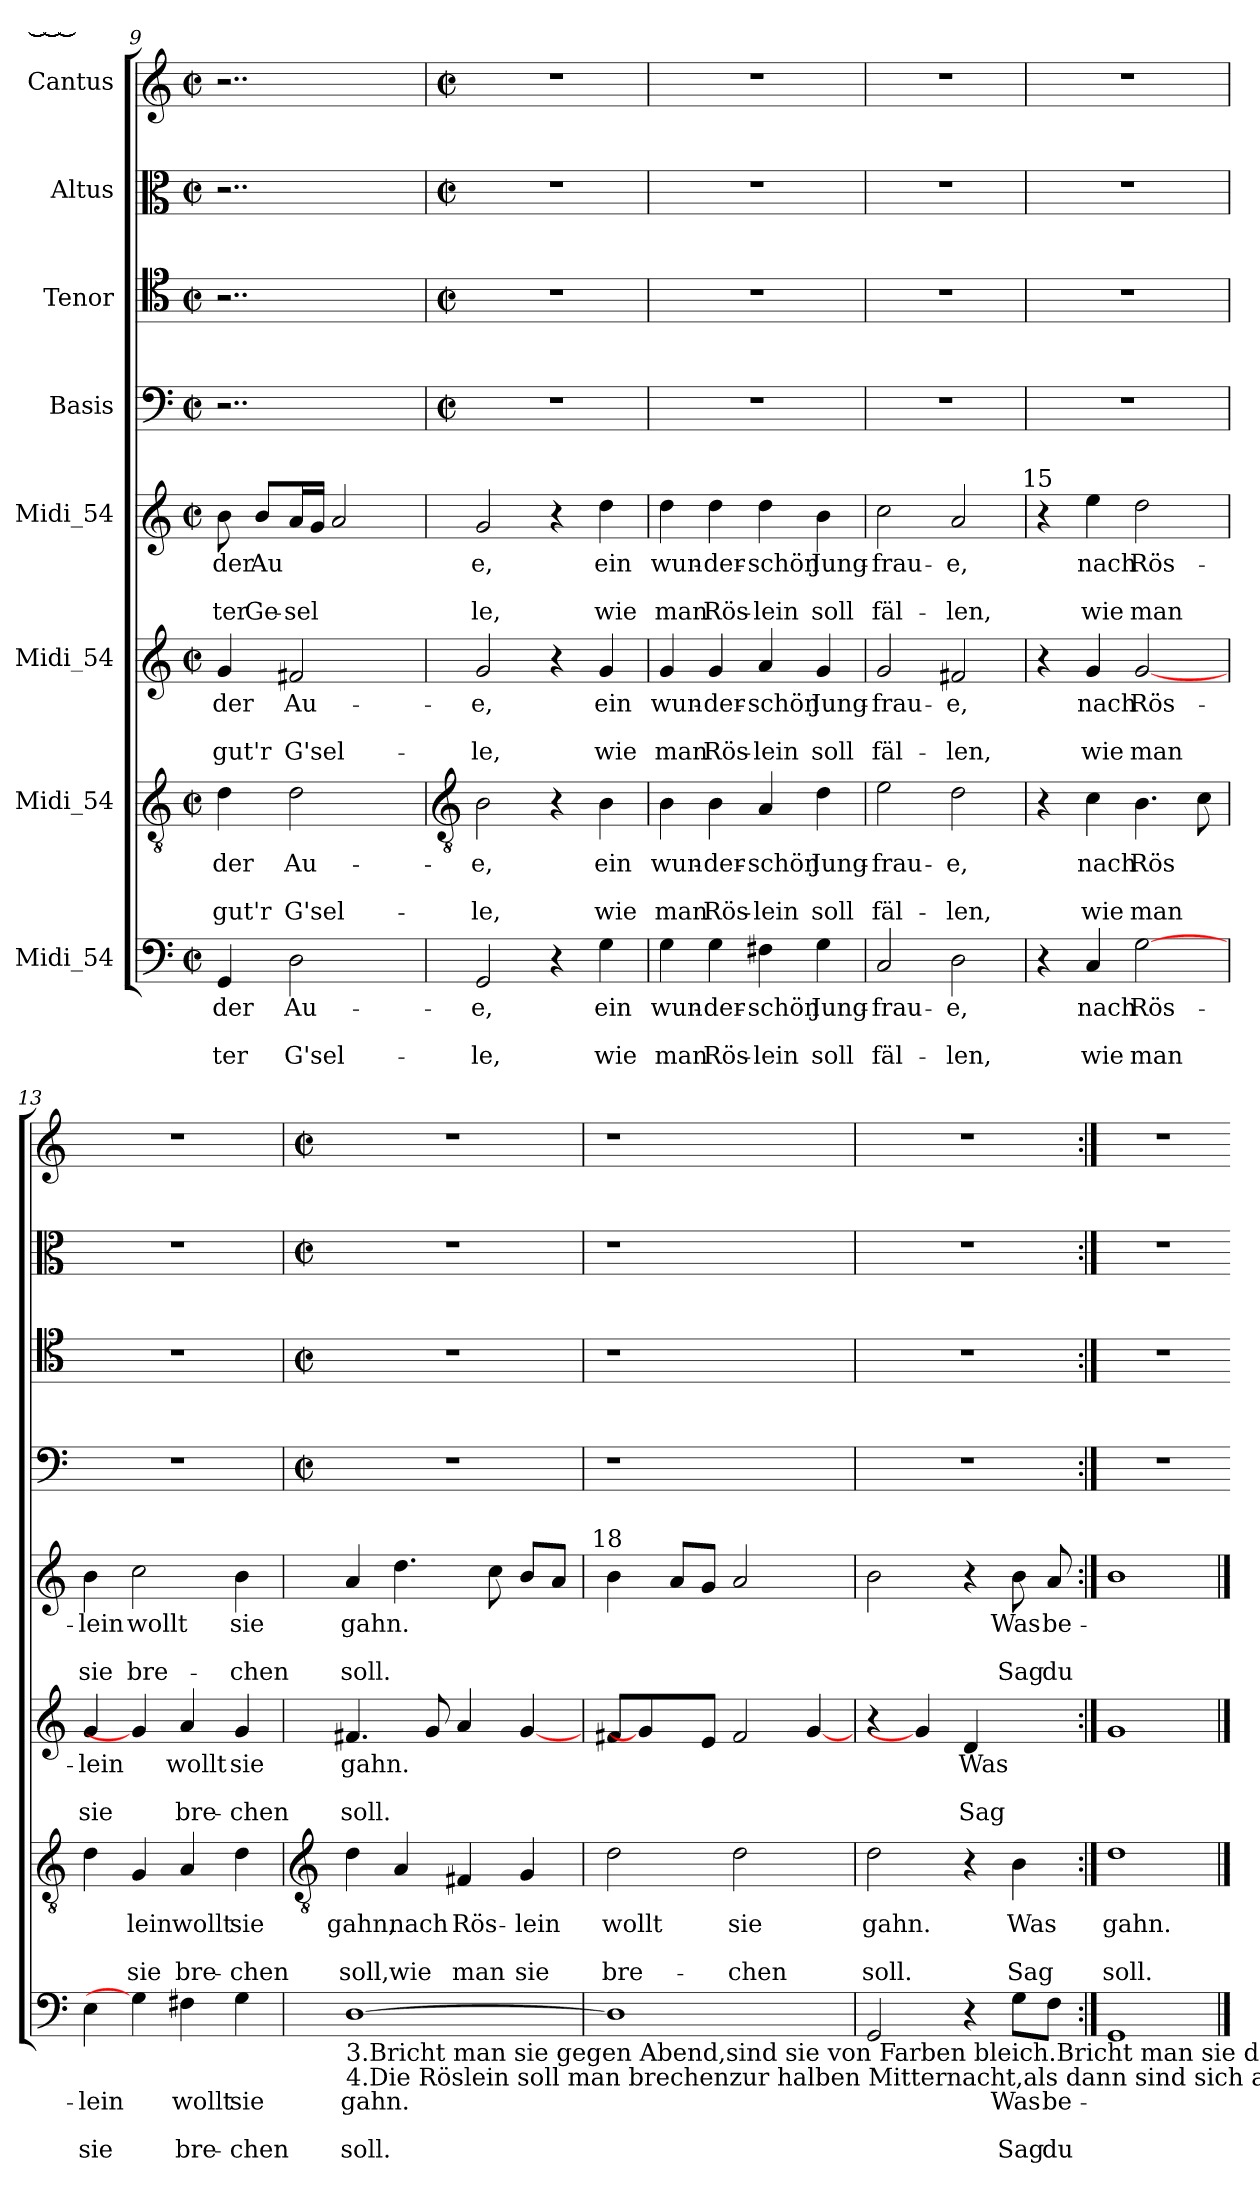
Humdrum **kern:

**kern	**text	**text	**text	**kern	**text	**text	**text	**kern	**text	**text	**text	**kern	**text	**text	**text	**kern	**kern	**kern	**kern
*part8	*part8	*part8	*part8	*part7	*part7	*part7	*part7	*part6	*part6	*part6	*part6	*part5	*part5	*part5	*part5	*part4	*part3	*part2	*part1
*staff8	*staff8	*staff8	*staff8	*staff7	*staff7	*staff7	*staff7	*staff6	*staff6	*staff6	*staff6	*staff5	*staff5	*staff5	*staff5	*staff4	*staff3	*staff2	*staff1
*I"Midi_54	*	*	*	*I"Midi_54	*	*	*	*I"Midi_54	*	*	*	*I"Midi_54	*	*	*	*I"Basis	*I"Tenor	*I"Altus	*I"Cantus
*clefF4	*	*	*	*clefGv2	*	*	*	*clefG2	*	*	*	*clefG2	*	*	*	*clefF4	*clefC4	*clefC3	*clefG2
*k[]	*	*	*	*k[]	*	*	*	*k[]	*	*	*	*k[]	*	*	*	*k[]	*k[]	*k[]	*k[]
*C:	*	*	*	*C:	*	*	*	*C:	*	*	*	*C:	*	*	*	*C:	*C:	*C:	*C:
*M2/2	*	*	*	*M2/2	*	*	*	*M2/2	*	*	*	*M2/2	*	*	*	*M2/2	*M2/2	*M2/2	*M2/2
*met(c|)	*	*	*	*met(c|)	*	*	*	*met(c|)	*	*	*	*met(c|)	*	*	*	*met(c|)	*met(c|)	*met(c|)	*met(c|)
=9	=9	=9	=9	=9	=9	=9	=9	=9	=9	=9	=9	=9	=9	=9	=9	=9	=9	=9	=9
!	!LO:LY:b	!	!LO:LY:b	!	!LO:LY:b	!	!LO:LY:b	!	!LO:LY:b	!	!LO:LY:b	!	!LO:LY:b	!	!LO:LY:b	!	!	!	!
4GG	-der	.	ter	4d	der	.	gut'r	4g	der	.	gut'r	8b	-der	.	ter	2..r	2..r	2..r	2..r
!	!	!	!	!	!	!	!	!	!	!	!	!	!LO:LY:b	!	!LO:LY:b	!	!	!	!
.	.	.	.	.	.	.	.	.	.	.	.	8bL	Au	.	Ge-	.	.	.	.
!	!LO:LY:b	!	!LO:LY:b	!	!LO:LY:b	!	!LO:LY:b	!	!LO:LY:b	!	!LO:LY:b	!	!	!	!LO:LY:b	!	!	!	!
2D	Au-	.	-G'sel-	2d	Au-	.	-G'sel-	2f#X	Au-	.	-G'sel-	16aL	.	.	-sel	.	.	.	.
.	.	.	.	.	.	.	.	.	.	.	.	16gJJ	.	.	.	.	.	.	.
.	.	.	.	.	.	.	.	.	.	.	.	2a	.	.	.	.	.	.	.
8ryy	.	.	.	8ryy	.	.	.	8ryy	.	.	.	.	.	.	.	.	.	.	.
!!LO:LB:g=z
=10	=10	=10	=10	=10	=10	=10	=10	=10	=10	=10	=10	=10	=10	=10	=10	=10	=10	=10	=10
*	*	*	*	*clefGv2	*	*	*	*	*	*	*	*	*	*	*	*	*	*	*
*	*	*	*	*	*	*	*	*	*	*	*	*	*	*	*	*M2/2	*M2/2	*M2/2	*M2/2
*	*	*	*	*	*	*	*	*	*	*	*	*	*	*	*	*met(c|)	*met(c|)	*met(c|)	*met(c|)
!	!LO:LY:b	!	!LO:LY:b	!	!LO:LY:b	!	!LO:LY:b	!	!LO:LY:b	!	!LO:LY:b	!	!LO:LY:b	!	!LO:LY:b	!	!	!	!
2GG	-e,	.	le,	2B	-e,	.	le,	2g	-e,	.	le,	2g	e,	.	le,	1r	1r	1r	1r
4r	.	.	.	4r	.	.	.	4r	.	.	.	4r	.	.	.	.	.	.	.
!	!LO:LY:b	!	!LO:LY:b	!	!LO:LY:b	!	!LO:LY:b	!	!LO:LY:b	!	!LO:LY:b	!	!LO:LY:b	!	!LO:LY:b	!	!	!	!
4G	ein	.	wie	4B	ein	.	wie	4g	ein	.	wie	4dd	ein	.	wie	.	.	.	.
=11	=11	=11	=11	=11	=11	=11	=11	=11	=11	=11	=11	=11	=11	=11	=11	=11	=11	=11	=11
!	!LO:LY:b	!	!LO:LY:b	!	!LO:LY:b	!	!LO:LY:b	!	!LO:LY:b	!	!LO:LY:b	!	!LO:LY:b	!	!LO:LY:b	!	!	!	!
4G	wun-	.	-man	4B	wun-	.	-man	4g	wun-	.	-man	4dd	wun-	.	-man	1r	1r	1r	1r
!	!LO:LY:b	!	!LO:LY:b	!	!LO:LY:b	!	!LO:LY:b	!	!LO:LY:b	!	!LO:LY:b	!	!LO:LY:b	!	!LO:LY:b	!	!	!	!
4G	der-	.	-Rös-	4B	der-	.	-Rös-	4g	der-	.	-Rös-	4dd	der-	.	-Rös-	.	.	.	.
!	!LO:LY:b	!	!LO:LY:b	!	!LO:LY:b	!	!LO:LY:b	!	!LO:LY:b	!	!LO:LY:b	!	!LO:LY:b	!	!LO:LY:b	!	!	!	!
4F#X	-schön	.	lein	4A	-schön	.	lein	4a	-schön	.	lein	4dd	-schön	.	lein	.	.	.	.
!	!LO:LY:b	!	!LO:LY:b	!	!LO:LY:b	!	!LO:LY:b	!	!LO:LY:b	!	!LO:LY:b	!	!LO:LY:b	!	!LO:LY:b	!	!	!	!
4G	Jung-	.	-soll	4d	Jung-	.	-soll	4g	Jung-	.	-soll	4b	Jung-	.	-soll	.	.	.	.
=12	=12	=12	=12	=12	=12	=12	=12	=12	=12	=12	=12	=12	=12	=12	=12	=12	=12	=12	=12
!	!LO:LY:b	!	!LO:LY:b	!	!LO:LY:b	!	!LO:LY:b	!	!LO:LY:b	!	!LO:LY:b	!	!LO:LY:b	!	!LO:LY:b	!	!	!	!
2C	frau-	.	-fäl-	2e	frau-	.	-fäl-	2g	frau-	.	-fäl-	2cc	frau-	.	-fäl-	1r	1r	1r	1r
!	!LO:LY:b	!	!LO:LY:b	!	!LO:LY:b	!	!LO:LY:b	!	!LO:LY:b	!	!LO:LY:b	!	!LO:LY:b	!	!LO:LY:b	!	!	!	!
2D	-e,	.	len,	2d	-e,	.	len,	2f#X	-e,	.	len,	2a	-e,	.	len,	.	.	.	.
=13	=13	=13	=13	=13	=13	=13	=13	=13	=13	=13	=13	=13	=13	=13	=13	=13	=13	=13	=13
!	!	!	!	!	!	!	!	!	!	!	!	!LO:TX:a:cj:t=15	!	!	!	!	!	!	!
4r	.	.	.	4r	.	.	.	4r	.	.	.	4r	.	.	.	1r	1r	1r	1r
!	!LO:LY:b	!	!LO:LY:b	!	!LO:LY:b	!	!LO:LY:b	!	!LO:LY:b	!	!LO:LY:b	!	!LO:LY:b	!	!LO:LY:b	!	!	!	!
4C	nach	.	wie	4c	nach	.	wie	4g	nach	.	wie	4ee	nach	.	wie	.	.	.	.
!	!LO:LY:b	!	!LO:LY:b	!	!LO:LY:b	!	!LO:LY:b	!	!LO:LY:b	!	!LO:LY:b	!	!LO:LY:b	!	!LO:LY:b	!	!	!	!
[2G	Rös-	.	-man	4.B	Rös-	.	-man-	[2g	Rös-	.	-man	2dd	Rös-	.	-man	.	.	.	.
.	.	.	.	8c	.	.	.	.	.	.	.	.	.	.	.	.	.	.	.
=13	=13	=13	=13	=13	=13	=13	=13	=13	=13	=13	=13	=13	=13	=13	=13	=13	=13	=13	=13
!	!LO:LY:b	!	!LO:LY:b	!	!LO:LY:b	!	!LO:LY:b	!	!LO:LY:b	!	!LO:LY:b	!	!LO:LY:b	!	!LO:LY:b	!	!	!	!
4E	lein	.	sie	4d	--	.	-	4g	lein	.	sie	4b	lein	.	sie	1r	1r	1r	1r
!	!	!	!	!	!LO:LY:b	!	!LO:LY:b	!	!	!	!	!	!LO:LY:b	!	!LO:LY:b	!	!	!	!
4G]	.	.	.	4G	lein	.	sie	4g]	.	.	.	2cc	wollt	.	bre-	.	.	.	.
!	!LO:LY:b	!	!LO:LY:b	!	!LO:LY:b	!	!LO:LY:b	!	!LO:LY:b	!	!LO:LY:b	!	!	!	!	!	!	!	!
4F#X	wollt	.	bre-	4A	wollt	.	bre-	4a	wollt	.	bre-	.	.	.	.	.	.	.	.
!	!LO:LY:b	!	!LO:LY:b	!	!LO:LY:b	!	!LO:LY:b	!	!LO:LY:b	!	!LO:LY:b	!	!LO:LY:b	!	!LO:LY:b	!	!	!	!
4G	-sie	.	chen	4d	-sie	.	chen	4g	-sie	.	chen	4b	-sie	.	chen	.	.	.	.
!!LO:LB:g=z
=14	=14	=14	=14	=14	=14	=14	=14	=14	=14	=14	=14	=14	=14	=14	=14	=14	=14	=14	=14
*	*	*	*	*clefGv2	*	*	*	*	*	*	*	*	*	*	*	*	*	*	*
*	*	*	*	*	*	*	*	*	*	*	*	*	*	*	*	*M2/2	*M2/2	*M2/2	*M2/2
*	*	*	*	*	*	*	*	*	*	*	*	*	*	*	*	*met(c|)	*met(c|)	*met(c|)	*met(c|)
!LO:TX:b:t=3.Bricht man sie gegen Abend,sind sie von Farben bleich.Bricht man sie denn geg'n Morgen,ein And'r hat sie erworben,den Schaden muß ich han.	!	!	!	!	!	!	!	!	!	!	!	!	!	!	!	!	!	!	!
!LO:TX:b:t=4.Die Röslein soll man brechenzur halben Mitternacht,als dann sind sich all Blättermit kühlem Tau beladen,so ist es Brechens Zeit.	!	!	!	!	!	!	!	!	!	!	!	!	!	!	!	!	!	!	!
!	!LO:LY:b	!	!LO:LY:b	!	!LO:LY:b	!	!LO:LY:b	!	!LO:LY:b	!	!LO:LY:b	!	!LO:LY:b	!	!LO:LY:b	!	!	!	!
[1D	gahn.	.	soll.	4d	gahn,	.	soll,	4.f#	gahn.	.	soll.	4a	gahn.	.	soll.	1r	1r	1r	1r
!	!	!	!	!	!LO:LY:b	!	!LO:LY:b	!	!	!	!	!	!	!	!	!	!	!	!
.	.	.	.	4A	nach	.	wie	.	.	.	.	4.dd	.	.	.	.	.	.	.
.	.	.	.	.	.	.	.	8g	.	.	.	.	.	.	.	.	.	.	.
!	!	!	!	!	!LO:LY:b	!	!LO:LY:b	!	!	!	!	!	!	!	!	!	!	!	!
.	.	.	.	4F#X	Rös-	.	-man	4a	.	.	.	.	.	.	.	.	.	.	.
.	.	.	.	.	.	.	.	.	.	.	.	8cc	.	.	.	.	.	.	.
!	!	!	!	!	!LO:LY:b	!	!LO:LY:b	!	!	!	!	!	!	!	!	!	!	!	!
.	.	.	.	4G	lein	.	sie	[4g	.	.	.	8bL	.	.	.	.	.	.	.
.	.	.	.	.	.	.	.	.	.	.	.	8aJ	.	.	.	.	.	.	.
=14	=14	=14	=14	=14	=14	=14	=14	=14	=14	=14	=14	=14	=14	=14	=14	=14	=14	=14	=14
!	!	!	!	!	!	!	!	!	!	!	!	!LO:TX:a:cj:t=18	!	!	!	!	!	!	!
!	!	!	!	!	!LO:LY:b	!	!LO:LY:b	!	!	!	!	!	!	!	!	!	!	!	!
1D]	.	.	.	2d	wollt	.	bre-	8f#XL	.	.	.	4b	.	.	.	1r	1r	1r	1r
.	.	.	.	.	.	.	.	4g]	.	.	.	.	.	.	.	.	.	.	.
.	.	.	.	.	.	.	.	.	.	.	.	8aL	.	.	.	.	.	.	.
.	.	.	.	.	.	.	.	8eJ	.	.	.	8gJ	.	.	.	.	.	.	.
!	!	!	!	!	!LO:LY:b	!	!LO:LY:b	!	!	!	!	!	!	!	!	!	!	!	!
.	.	.	.	2d	-sie	.	chen	2f#	.	.	.	2a	.	.	.	.	.	.	.
4ryy	.	.	.	4ryy	.	.	.	[4g	.	.	.	4ryy	.	.	.	4ryy	4ryy	4ryy	4ryy
=14	=14	=14	=14	=14	=14	=14	=14	=14	=14	=14	=14	=14	=14	=14	=14	=14	=14	=14	=14
!	!	!	!	!	!LO:LY:b	!	!LO:LY:b	!	!	!	!	!	!	!	!	!	!	!	!
2GG	.	.	.	2d	gahn.	.	soll.	4r	.	.	.	2b	.	.	.	1r	1r	1r	1r
.	.	.	.	.	.	.	.	4g]	.	.	.	.	.	.	.	.	.	.	.
!	!	!	!	!	!	!	!	!	!LO:LY:b	!	!LO:LY:b	!	!	!	!	!	!	!	!
4r	.	.	.	4r	.	.	.	4d	Was	.	Sag	4r	.	.	.	.	.	.	.
!	!LO:LY:b	!	!LO:LY:b	!	!LO:LY:b	!	!LO:LY:b	!	!	!	!	!	!LO:LY:b	!	!LO:LY:b	!	!	!	!
8G\L	Was	.	Sag	4B	Was	.	Sag	4ryy	.	.	.	8b	Was	.	Sag	.	.	.	.
!	!LO:LY:b	!	!LO:LY:b	!	!	!	!	!	!	!	!	!	!LO:LY:b	!	!LO:LY:b	!	!	!	!
8F\J	be-	.	du	.	.	.	.	.	.	.	.	8a	be-	.	du	.	.	.	.
=15:|!	=15:|!	=15:|!	=15:|!	=15:|!	=15:|!	=15:|!	=15:|!	=15:|!	=15:|!	=15:|!	=15:|!	=15:|!	=15:|!	=15:|!	=15:|!	=15:|!	=15:|!	=15:|!	=15:|!
!	!LO:LY:b	!	!LO:LY:b	!	!LO:LY:b	!	!LO:LY:b	!	!LO:LY:b	!	!LO:LY:b	!	!LO:LY:b	!	!LO:LY:b	!	!	!	!
1GG	____	.	____	1d	gahn.	.	soll.	1g	____	.	____	1b	____	.	____	1r	1r	1r	1r
==	=	=	=	==	=	=	=	==	=	=	=	==	=	=	=	=	=	=	=
*-	*-	*-	*-	*-	*-	*-	*-	*-	*-	*-	*-	*-	*-	*-	*-	*-	*-	*-	*-
